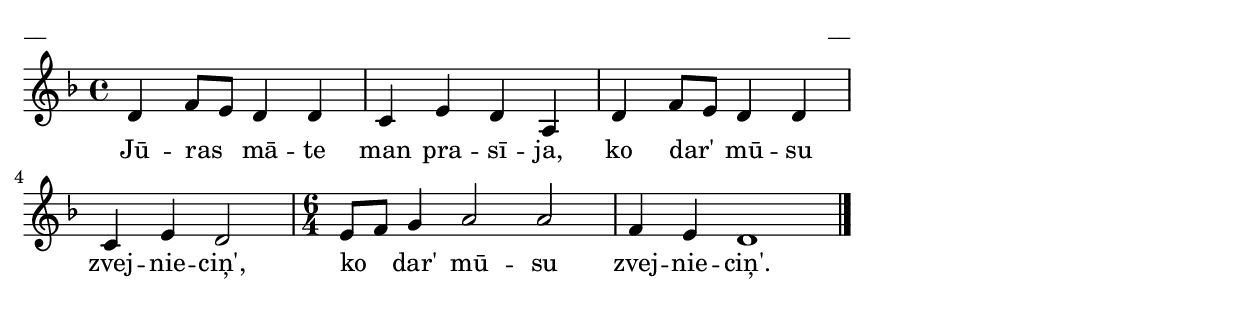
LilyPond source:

\version "2.13.16"
%\header {
%    title = "Jūras māte man prasīja",AA lapas
%}
\paper {
line-width = 14\cm
left-margin = 0.4\cm
between-system-padding = 0.1\cm
between-system-space = 0.1\cm
}
\layout {
indent = #0
ragged-last = ##f
}

voiceA = \relative c' {
\clef "treble"
\key d \minor
\time 4/4
d4 f8[ e] d4 d |
c4 e d a |
d4 f8[ e] d4 d |
c4 e d2 |
\time 6/4
e8[ f] g4 a2 a |
f4 e d1 |
\bar "|."
} 

lyricA = \lyricmode {
Jū -- ras mā -- te man pra -- sī -- ja, ko dar' mū -- su zvej -- nie -- ciņ',
ko dar' mū -- su zvej -- nie -- ciņ'.
} 

fullScore = <<
\new Staff {
<<
\new Voice = "voiceA" { \oneVoice \autoBeamOff \voiceA }
\lyricsto "voiceA" \new Lyrics \lyricA
>>
}
>>

\score {
\fullScore
\header { piece = "__" opus = "__" }
}
\markup { \with-color #(x11-color 'white) \sans \smaller "__" }
\score {
\unfoldRepeats
\fullScore
\midi {
\context { \Staff \remove "Staff_performer" }
\context { \Voice \consists "Staff_performer" }
}
}


